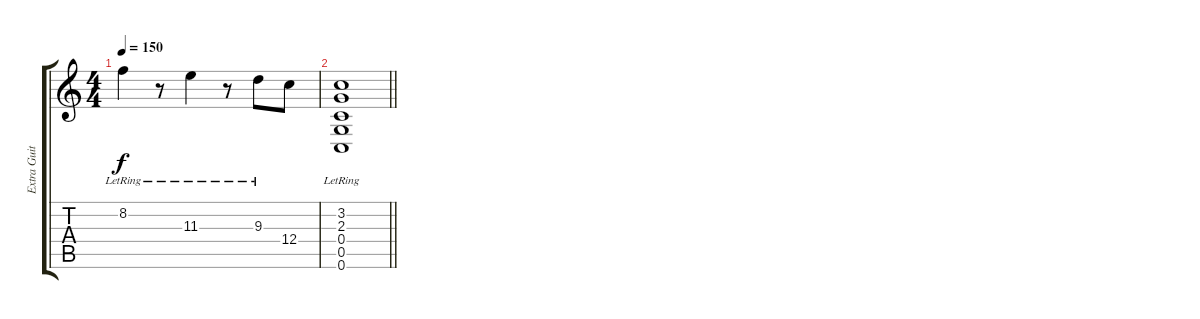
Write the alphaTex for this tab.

\track ("Extra Guitar 1" "Extra Guit") {instrument acousticguitarsteel}
\staff {score tabs}
\tuning (D4 A3 F3 C3 G2 C2) {hide}
\ts (4 4)
\tempo 150
\clef g2
\ks c
8.2{lr}.4{dy f} r.8 11.3{lr}.4 r.8 9.3{lr}.8 12.4.8 |
\barLineRight lightlight
(3.2 2.3 0.4{lr} 0.5{lr} 0.6{lr}).1
